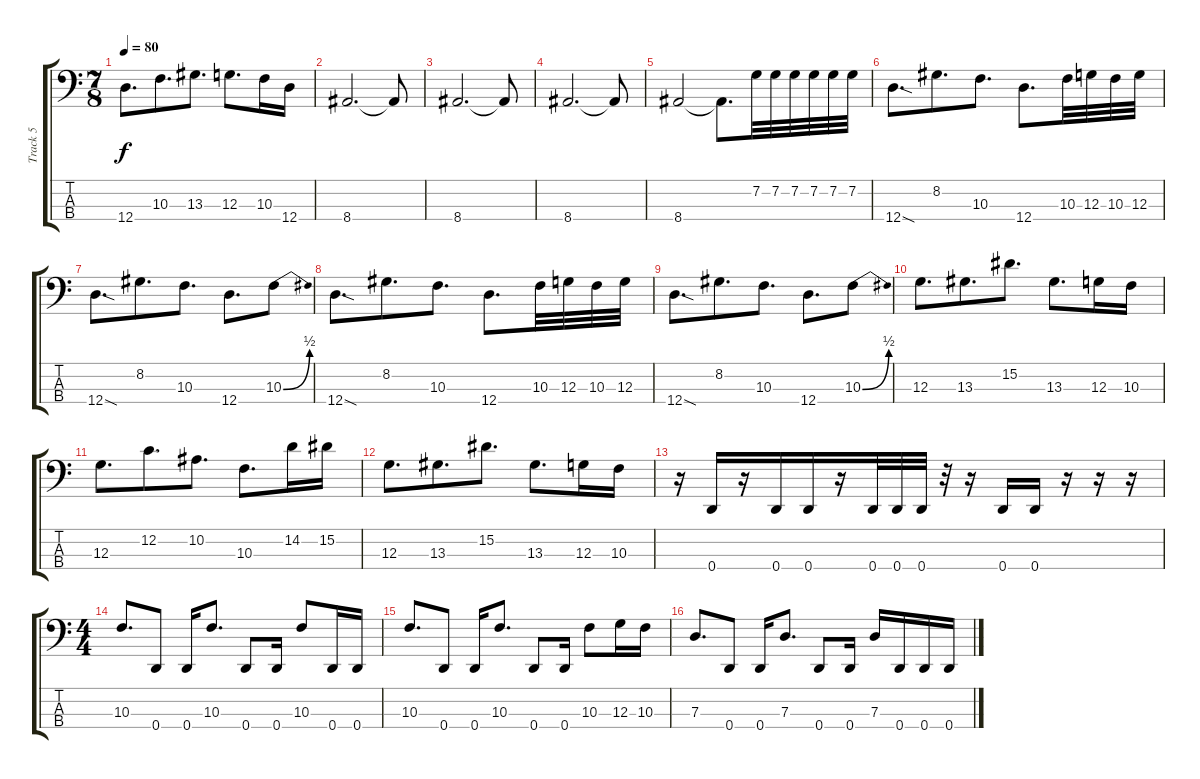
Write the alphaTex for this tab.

\track ("Track 5" "Track 5") {instrument electricbassfinger}
\staff {score tabs}
\tuning (F2 C2 G1 D1) {hide}
\ts (7 8)
\tempo 80
\clef f4
\ks c
12.4.8{d dy f} 10.3.8{d} 13.3.8{d} 12.3.8{d} 10.3.16 12.4.16 |
8.4.2{d} 8.4{t}.8 |
8.4.2{d} 8.4{t}.8 |
8.4.2{d} 8.4{t}.8 |
8.4.2 8.4{t}.8{d} 7.2.32 7.2.32 7.2.32 7.2.32 7.2.32 7.2.32 |
12.4{sod}.8{d} 8.2.8{d} 10.3.8{d} 12.4.8{d} 10.3.32 12.3.32 10.3.32 12.3.32 |
12.4{sod}.8{d} 8.2.8{d} 10.3.8{d} 12.4.8{d} 10.3{be (bend 0 0 60 2)}.8 |
12.4{sod}.8{d} 8.2.8{d} 10.3.8{d} 12.4.8{d} 10.3.32 12.3.32 10.3.32 12.3.32 |
12.4{sod}.8{d} 8.2.8{d} 10.3.8{d} 12.4.8{d} 10.3{be (bend 0 0 60 2)}.8 |
12.3.8{d} 13.3.8{d} 15.2.8{d} 13.3.8{d} 12.3.16 10.3.16 |
12.3.8{d} 12.2.8{d} 10.2.8{d} 10.3.8{d} 14.2.16 15.2.16 |
12.3.8{d} 13.3.8{d} 15.2.8{d} 13.3.8{d} 12.3.16 10.3.16 |
r.16 0.4.16 r.16 0.4.16 0.4.16 r.16 0.4.32 0.4.32 0.4.32 r.32 r.16 0.4.16 0.4.16 r.16 r.16 r.16 |
\ts (4 4)
10.3.8{d} 0.4.8 0.4.16 10.3.8{d} 0.4.8 0.4.16 10.3.8 0.4.16 0.4.16 |
10.3.8{d} 0.4.8 0.4.16 10.3.8{d} 0.4.8 0.4.16 10.3.8 12.3.16 10.3.16 |
7.3.8{d} 0.4.8 0.4.16 7.3.8{d} 0.4.8 0.4.16 7.3.16 0.4.16 0.4.16 0.4.16
